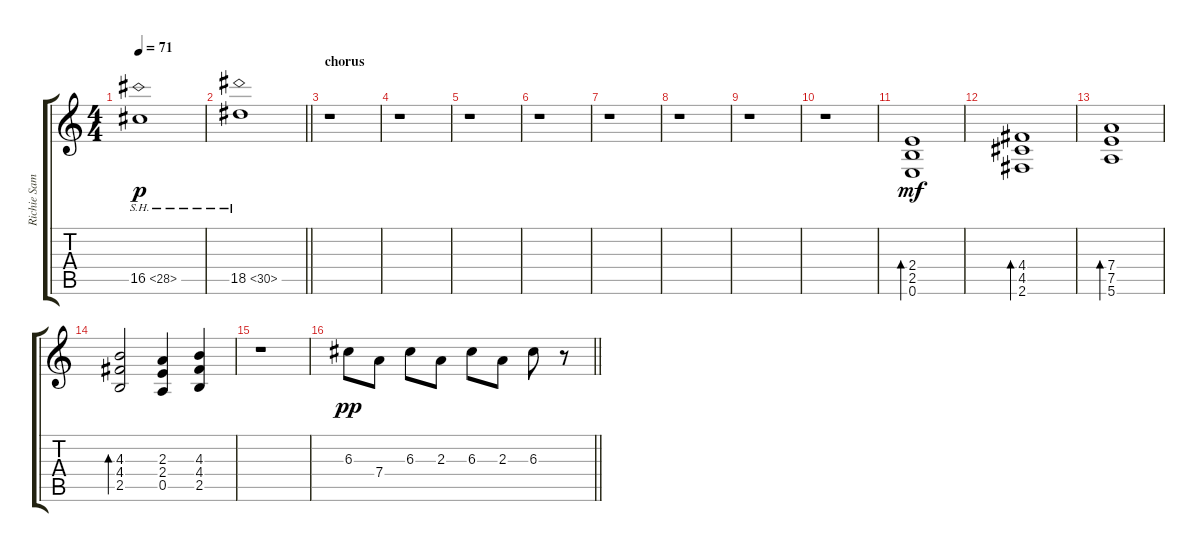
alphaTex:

\track ("Richie Sambora" "Richie Sam") {instrument distortionguitar}
\staff {score tabs}
\tuning (E4 B3 G3 D3 A2 E2) {hide}
\ts (4 4)
\tempo 71
\clef g2
\ks c
16.5{sh 12}.1{dy p} |
\barLineRight lightlight
18.5{sh 12}.1 |
\section ("" "chorus")
r.1 |
r.1 |
r.1 |
r.1 |
r.1 |
r.1 |
r.1 |
r.1{instrument distortionguitar} |
(2.4 2.5 0.6).1{bd 240 dy mf} |
(4.4 4.5 2.6).1{bd 240} |
(7.4 7.5 5.6).1{bd 240} |
(4.3 4.4 2.5).2{bd 240} (2.3 2.4 0.5).4 (4.3 4.4 2.5).4 |
r.1 |
\barLineRight lightlight
6.3.8{dy pp} 7.4.8 6.3.8 2.3.8 6.3.8 2.3.8 6.3.8 r.8
